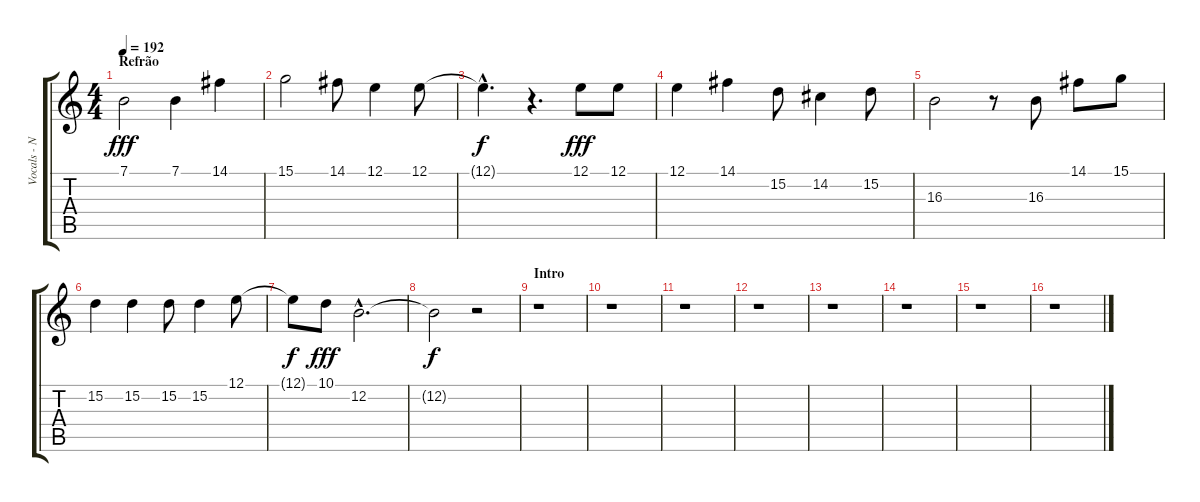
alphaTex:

\track ("Vocals - Nikola" "Vocals - N") {instrument piccolo}
\staff {score tabs}
\tuning (E4 B3 G3 D3 A2 E2) {hide}
\ts (4 4)
\section ("" "Refrão")
\tempo 192
\clef g2
\ks c
7.1.2{dy fff} 7.1.4 14.1.4 |
15.1.2 14.1.8 12.1.4 12.1.8 |
12.1{hac t}.4{d dy f} r.4{d} 12.1.8{dy fff} 12.1.8 |
12.1.4 14.1.4 15.2.8 14.2.4 15.2.8 |
16.3.2 r.8 16.3.8 14.1.8 15.1.8 |
15.2.4 15.2.4 15.2.8 15.2.4 12.1.8 |
12.1{t}.8{dy f} 10.1.8{dy fff} 12.2{hac}.2{d} |
12.2{t}.2{dy f} r.2 |
\section ("" "Intro")
r.1 |
r.1 |
r.1 |
r.1 |
r.1 |
r.1 |
r.1 |
r.1
